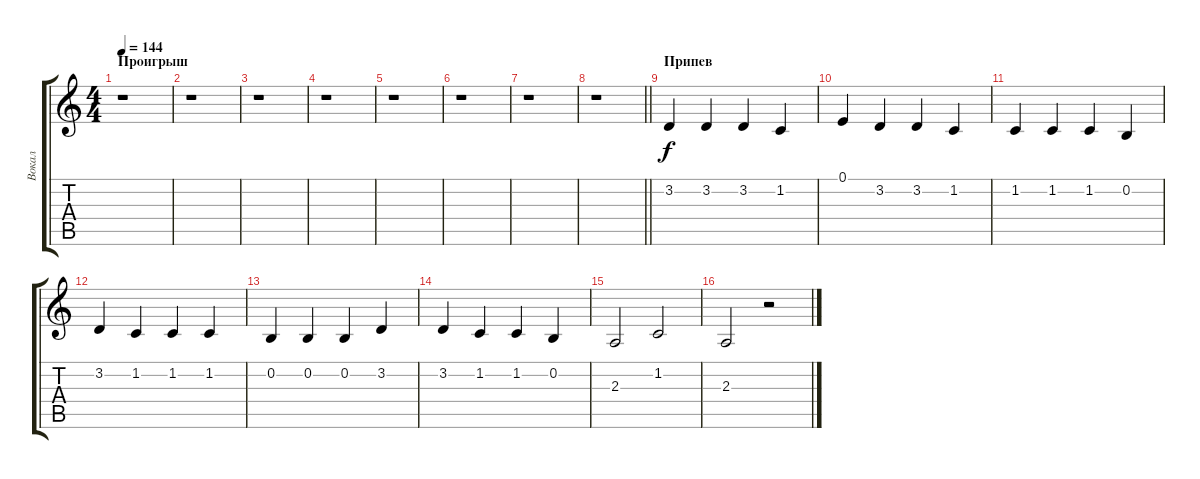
\track ("Вокал" "Вокал") {instrument tenorsax}
\staff {score tabs}
\tuning (E4 B3 G3 D3 A2 E2) {hide}
\ts (4 4)
\section ("" "Проигрыш")
\tempo 144
\clef g2
\ks c
r.1{dy f} |
r.1 |
r.1 |
r.1 |
r.1 |
r.1 |
r.1 |
\barLineRight lightlight
r.1 |
\section ("" "Припев")
3.2.4 3.2.4 3.2.4 1.2.4 |
0.1.4 3.2.4 3.2.4 1.2.4 |
1.2.4 1.2.4 1.2.4 0.2.4 |
3.2.4 1.2.4 1.2.4 1.2.4 |
0.2.4 0.2.4 0.2.4 3.2.4 |
3.2.4 1.2.4 1.2.4 0.2.4 |
2.3.2 1.2.2 |
2.3.2 r.2
